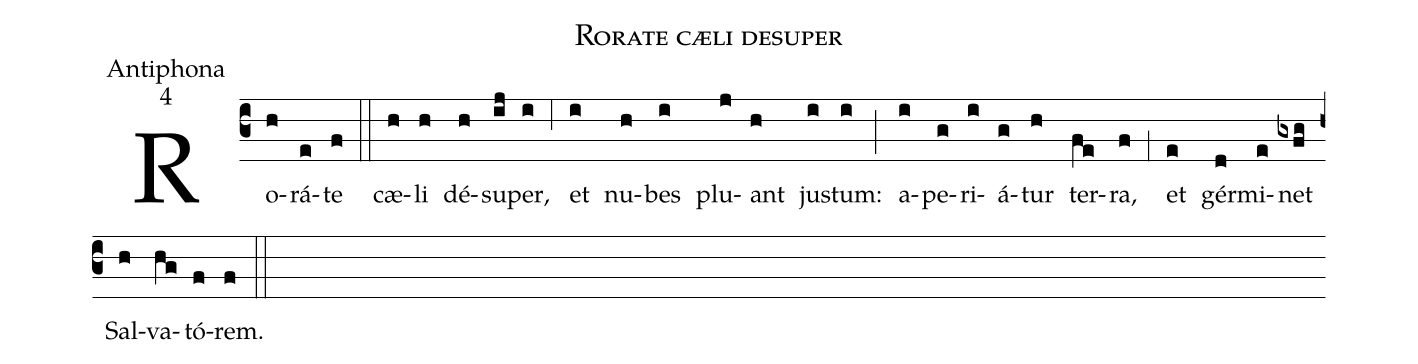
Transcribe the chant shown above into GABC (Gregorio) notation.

name:Rorate cæli desuper;
office-part:Antiphona;
mode:4;
%%
(c3) Ro(h)rá(e)te(f) (::) cæ(h)li(h) dé(h)su(ij)per,(i) (;6) et(i) nu(h)bes(i) plu(j)ant(h) ju(i)stum:(i) (;) a(i)pe(g)ri(i)á(g)tur(h) ter(fe)ra,(f) (;1) et(e) gér(d)mi(e)net(gxfg) Sal(h)va(hg)tó(f)rem.(f) (::)
